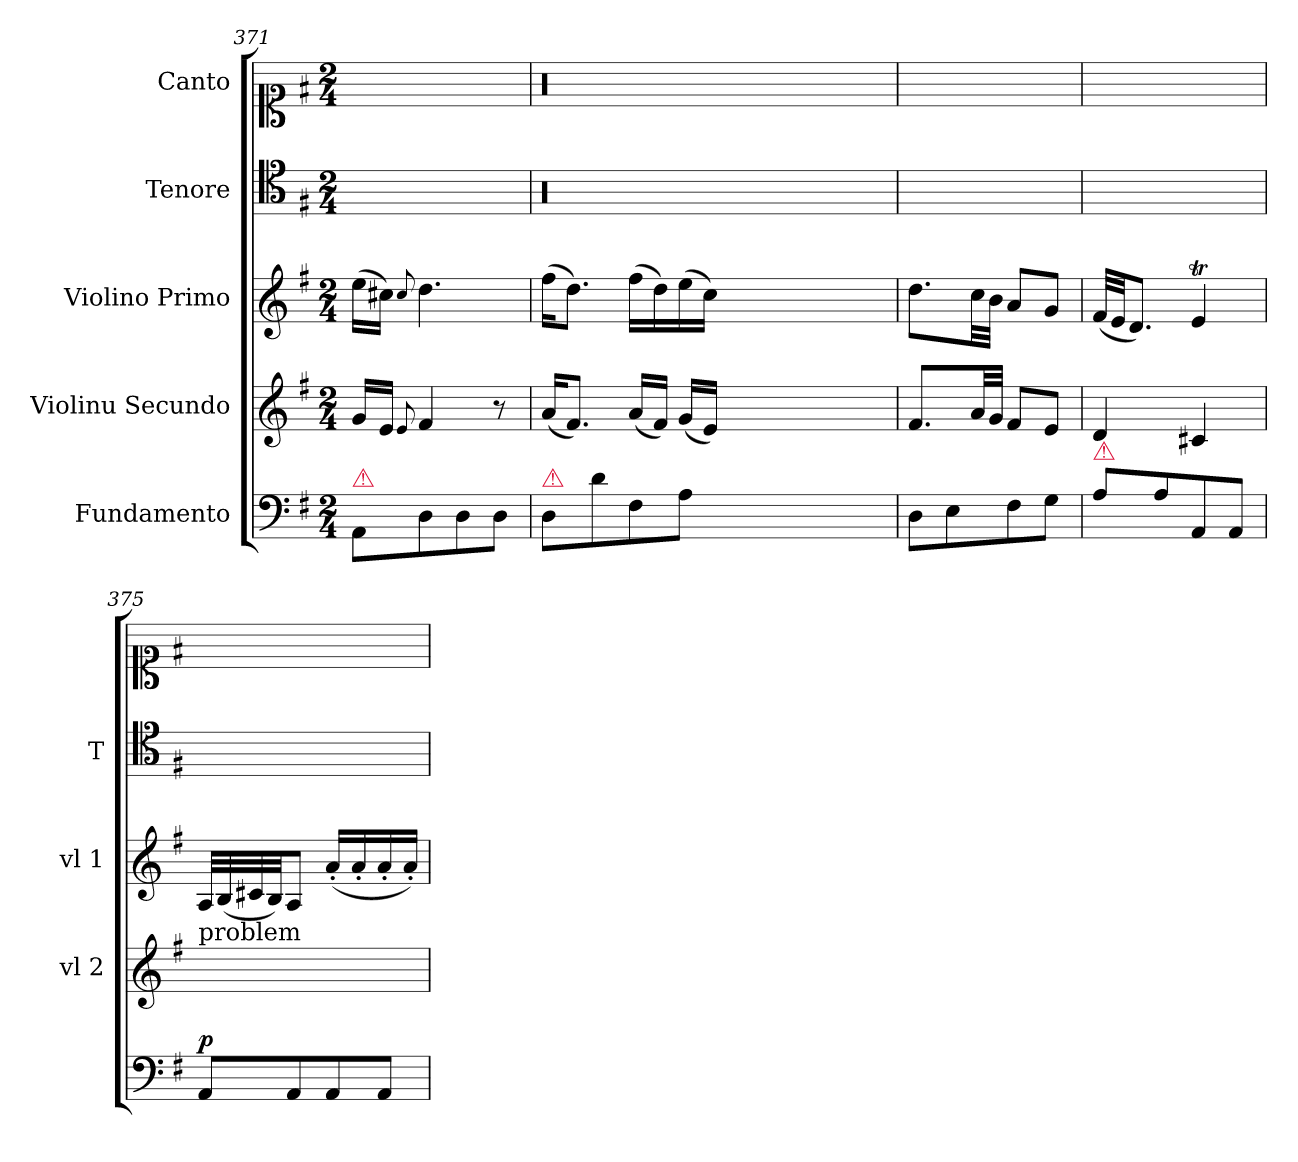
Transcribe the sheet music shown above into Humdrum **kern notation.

**kern	**dynam	**kern	**kern	**dynam	**kern	**kern
*part5	*part5	*part4	*part3	*part3	*part2	*part1
*staff5	*staff5	*staff4	*staff3	*staff3	*staff2	*staff1
*I"Fundamento	*	*I"Violinu Secundo	*I"Violino Primo	*	*I"Tenore	*I"Canto
*	*	*I'vl 2	*I'vl 1	*	*I'T	*
*clefF4	*	*clefG2	*clefG2	*	*clefC4	*clefC1
*k[f#]	*	*k[f#]	*k[f#]	*	*k[f#]	*k[f#]
*G:	*	*G:	*G:	*	*G:	*G:
*M2/4	*	*M2/4	*M2/4	*	*M2/4	*M2/4
=371	=371	=371	=371	=371	=371	=371
!LO:TX:a:color=crimson:t=⚠	!	!	!	!	!	!
8AA/L	.	16g/LL	(16ee\LL	.	2ryy	2ryy
.	.	16e/JJ	16cc#X\JJ)	.	.	.
.	.	8qqe/	8qqcc#/	.	.	.
8D\	.	4f#/	4.dd\	.	.	.
8D\	.	.	.	.	.	.
8D\J	.	8r	.	.	.	.
=372	=372	=372	=372	=372	=372	=372
!LO:TX:a:color=crimson:t=⚠	!	!	!	!	!	!
!	!	!	!	!	!LO:N:vis=00	!LO:N:vis=00
8D/L	.	(16a/KL	(16ff#\KL	.	0r	0r
.	.	8.f#/J)	8.dd\J)	.	.	.
8d\	.	.	.	.	.	.
8F#\	.	(16a/LL	(16ff#\LL	.	.	.
.	.	16f#/JJ)	16dd\)	.	.	.
8A\J	.	(16g/LL	(16ee\	.	.	.
.	.	16e/JJ)	16cc\JJ)	.	.	.
1.ryy	.	1.ryy	1.ryy	.	.	.
=373	=373	=373	=373	=373	=373	=373
8D\L	.	8.f#/L	8.dd\L	.	2ryy	2ryy
8E\	.	.	.	.	.	.
.	.	32a/LL	32cc\LL	.	.	.
.	.	32g/JJJ	32b\JJJ	.	.	.
8F#\	.	8f#/L	8a/L	.	.	.
8G\J	.	8e/J	8g/J	.	.	.
=374	=374	=374	=374	=374	=374	=374
!LO:TX:a:color=crimson:t=⚠	!	!	!	!	!	!
8A\L	.	4d/	(32f#/LLL	.	2ryy	2ryy
.	.	.	32e/JJ	.	.	.
.	.	.	8.d/J)	.	.	.
8A\	.	.	.	.	.	.
8AA/	.	4c#X/	4eT/	.	.	.
8AA/J	.	.	.	.	.	.
=375	=375	=375	=375	=375	=375	=375
!	!	!LO:TX:a:t=problem	!	!	!	!
!	!LO:DY:a	!	!	!LO:DY:a	!	!
8AA/L	p	32A/LLLyy	32A/LLL	pia	2ryy	2ryy
.	.	32B/yy	(32B/	.	.	.
.	.	32c#X/yy	32c#X/	.	.	.
.	.	32B/JJyy	32B/JJ)	.	.	.
8AA/	.	8A/Jyy	8A/J	.	.	.
8AA/	.	(16a'/LLyy	(16a'/LL	.	.	.
.	.	16a'/yy	16a'/	.	.	.
8AA/J	.	16a'/yy	16a'/	.	.	.
.	.	16a'/JJyy)	16a'/JJ)	.	.	.
=	=	=	=	=	=	=
*-	*-	*-	*-	*-	*-	*-
